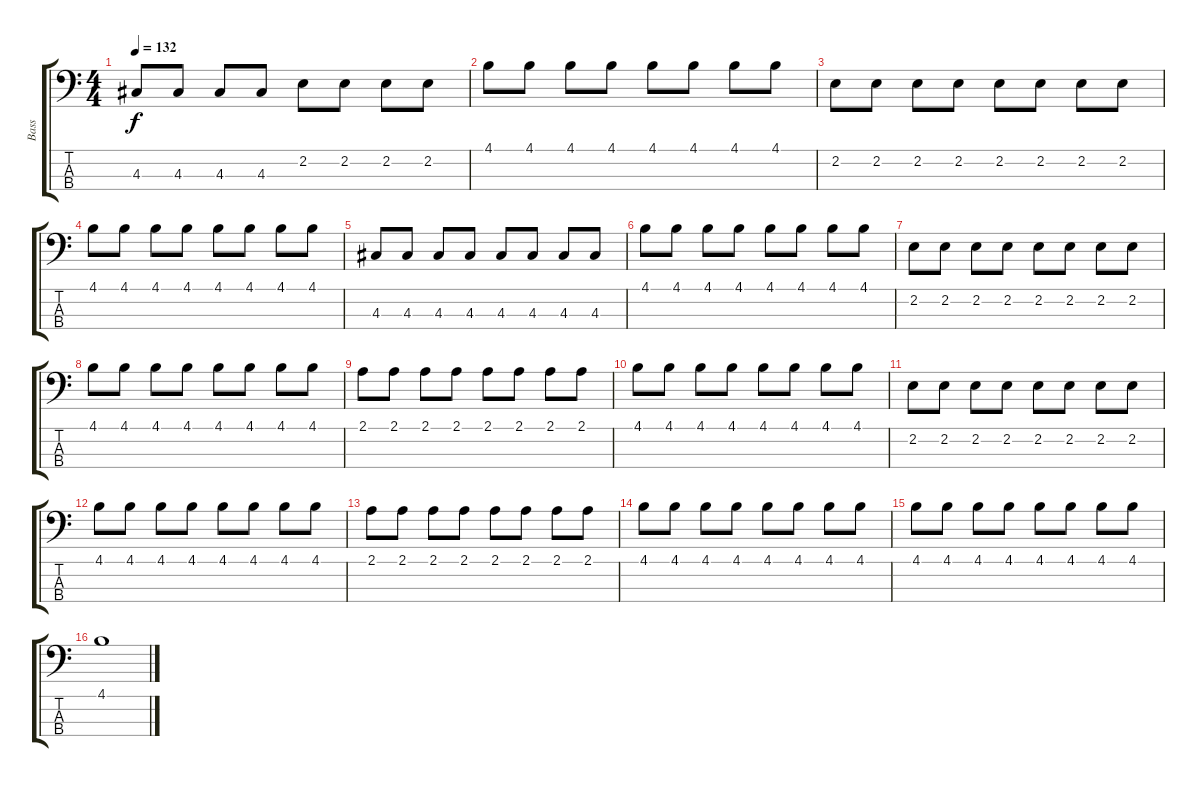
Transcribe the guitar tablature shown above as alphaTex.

\track ("Bass" "Bass") {instrument electricbassfinger}
\staff {score tabs}
\tuning (G2 D2 A1 E1) {hide}
\ts (4 4)
\tempo 132
\clef f4
\ks c
4.3.8{dy f} 4.3.8 4.3.8 4.3.8 2.2.8 2.2.8 2.2.8 2.2.8 |
4.1.8 4.1.8 4.1.8 4.1.8 4.1.8 4.1.8 4.1.8 4.1.8 |
2.2.8 2.2.8 2.2.8 2.2.8 2.2.8 2.2.8 2.2.8 2.2.8 |
4.1.8 4.1.8 4.1.8 4.1.8 4.1.8 4.1.8 4.1.8 4.1.8 |
4.3.8 4.3.8 4.3.8 4.3.8 4.3.8 4.3.8 4.3.8 4.3.8 |
4.1.8 4.1.8 4.1.8 4.1.8 4.1.8 4.1.8 4.1.8 4.1.8 |
2.2.8 2.2.8 2.2.8 2.2.8 2.2.8 2.2.8 2.2.8 2.2.8 |
4.1.8 4.1.8 4.1.8 4.1.8 4.1.8 4.1.8 4.1.8 4.1.8 |
2.1.8 2.1.8 2.1.8 2.1.8 2.1.8 2.1.8 2.1.8 2.1.8 |
4.1.8 4.1.8 4.1.8 4.1.8 4.1.8 4.1.8 4.1.8 4.1.8 |
2.2.8 2.2.8 2.2.8 2.2.8 2.2.8 2.2.8 2.2.8 2.2.8 |
4.1.8 4.1.8 4.1.8 4.1.8 4.1.8 4.1.8 4.1.8 4.1.8 |
2.1.8 2.1.8 2.1.8 2.1.8 2.1.8 2.1.8 2.1.8 2.1.8 |
4.1.8 4.1.8 4.1.8 4.1.8 4.1.8 4.1.8 4.1.8 4.1.8 |
4.1.8 4.1.8 4.1.8 4.1.8 4.1.8 4.1.8 4.1.8 4.1.8 |
4.1.1
